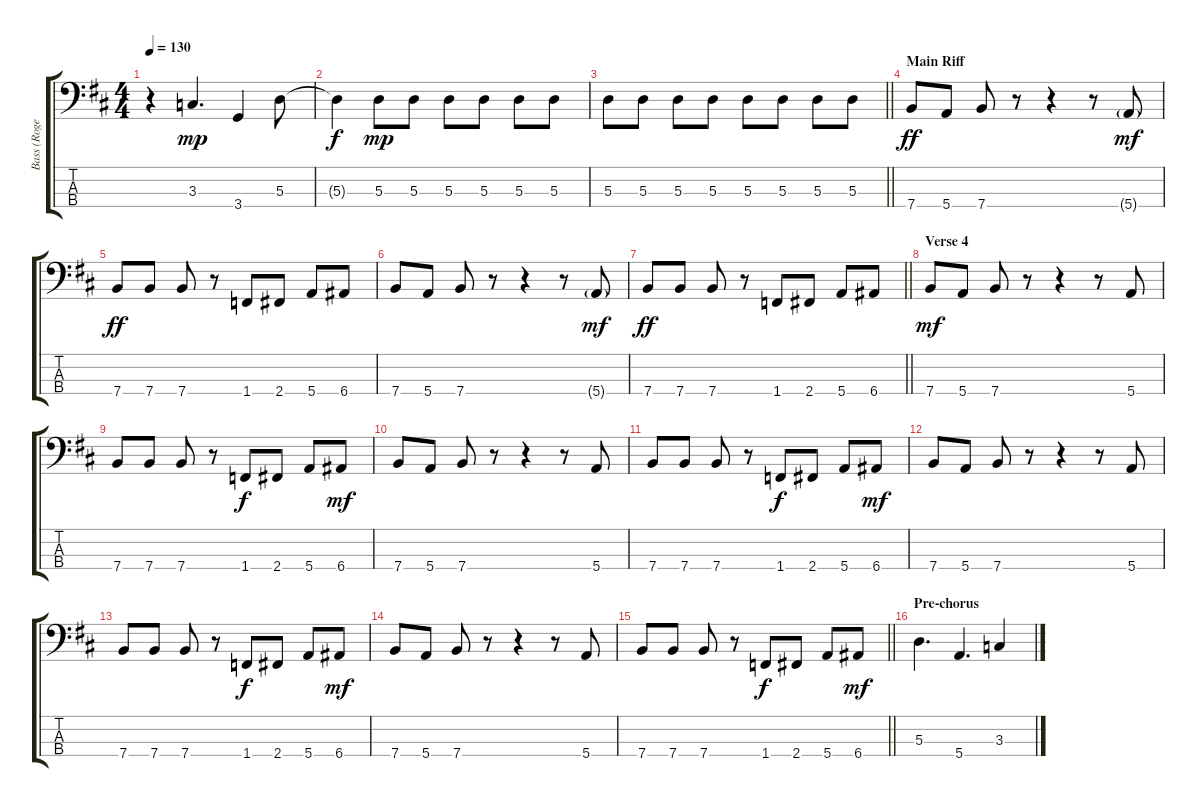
\track ("Bass (Roger Glover)" "Bass (Roge") {instrument electricbassfinger}
\staff {score tabs}
\tuning (G2 D2 A1 E1) {hide}
\ts (4 4)
\tempo 130
\clef f4
\ks bminor
r.4{dy mf} 3.3.4{d dy mp} 3.4.4 5.3.8 |
5.3{t}.4{dy f} 5.3.8{dy mp} 5.3.8 5.3.8 5.3.8 5.3.8 5.3.8 |
\barLineRight lightlight
5.3.8 5.3.8 5.3.8 5.3.8 5.3.8 5.3.8 5.3.8 5.3.8 |
\section ("" "Main Riff")
7.4.8{dy ff} 5.4.8 7.4.8 r.8 r.4 r.8 5.4{g}.8{dy mf} |
7.4.8{dy ff} 7.4.8 7.4.8 r.8 1.4.8 2.4.8 5.4.8 6.4.8 |
7.4.8 5.4.8 7.4.8 r.8 r.4 r.8 5.4{g}.8{dy mf} |
\barLineRight lightlight
7.4.8{dy ff} 7.4.8 7.4.8 r.8 1.4.8 2.4.8 5.4.8 6.4.8 |
\section ("" "Verse 4")
7.4.8{dy mf} 5.4.8 7.4.8 r.8 r.4 r.8 5.4.8 |
7.4.8 7.4.8 7.4.8 r.8 1.4.8{dy f} 2.4.8 5.4.8 6.4.8{dy mf} |
7.4.8 5.4.8 7.4.8 r.8 r.4 r.8 5.4.8 |
7.4.8 7.4.8 7.4.8 r.8 1.4.8{dy f} 2.4.8 5.4.8 6.4.8{dy mf} |
7.4.8 5.4.8 7.4.8 r.8 r.4 r.8 5.4.8 |
7.4.8 7.4.8 7.4.8 r.8 1.4.8{dy f} 2.4.8 5.4.8 6.4.8{dy mf} |
7.4.8 5.4.8 7.4.8 r.8 r.4 r.8 5.4.8 |
\barLineRight lightlight
7.4.8 7.4.8 7.4.8 r.8 1.4.8{dy f} 2.4.8 5.4.8 6.4.8{dy mf} |
\section ("" "Pre-chorus")
5.3.4{d} 5.4.4{d} 3.3.4
